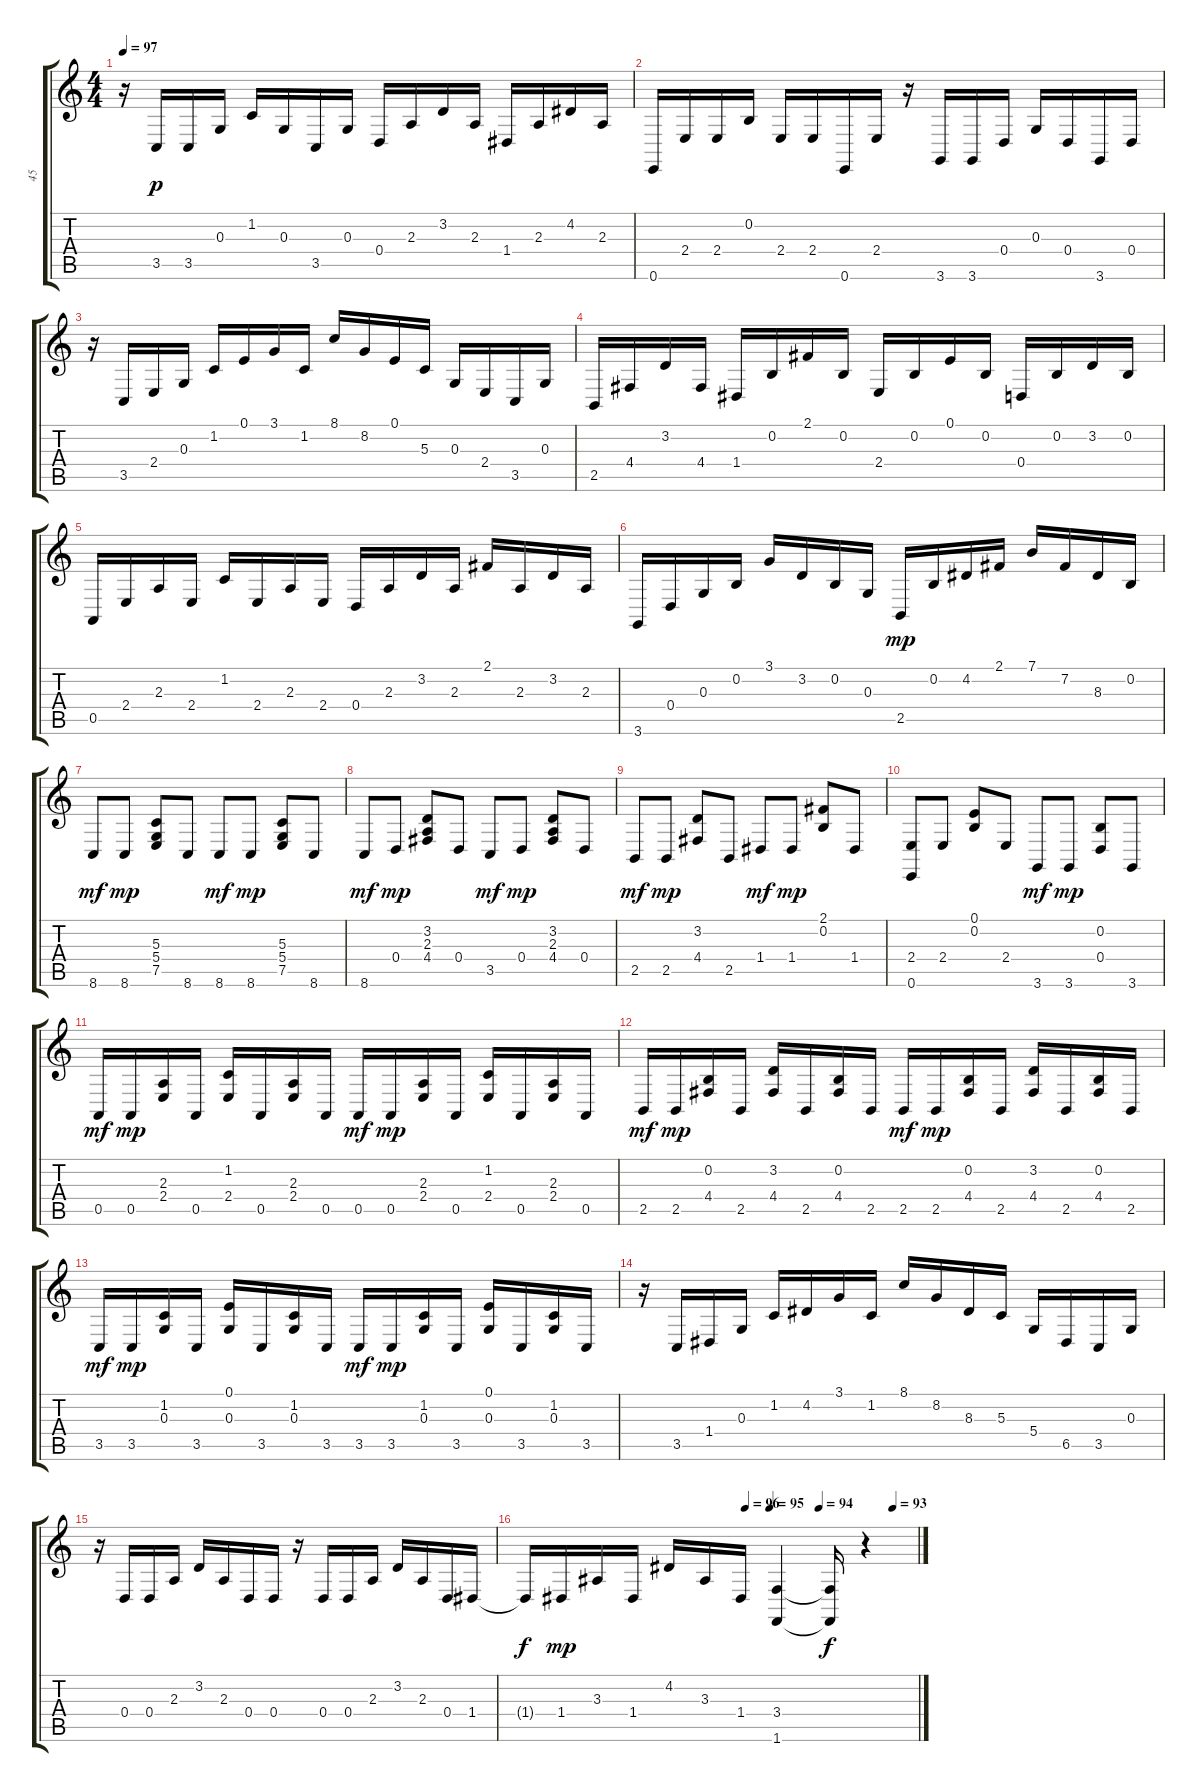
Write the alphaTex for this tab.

\track ("45" "45") {instrument acousticgrandpiano}
\staff {score tabs}
\tuning (E4 B3 G3 D3 A2 E2) {hide}
\ts (4 4)
\tempo 97
\clef g2
\ks c
r.16{dy p} 3.5.16 3.5.16 0.3.16 1.2.16 0.3.16 3.5.16 0.3.16 0.4.16 2.3.16 3.2.16 2.3.16 1.4.16 2.3.16 4.2.16 2.3.16 |
0.6.16 2.4.16 2.4.16 0.2.16 2.4.16 2.4.16 0.6.16 2.4.16 r.16 3.6.16 3.6.16 0.4.16 0.3.16 0.4.16 3.6.16 0.4.16 |
r.16 3.5.16 2.4.16 0.3.16 1.2.16 0.1.16 3.1.16 1.2.16 8.1.16 8.2.16 0.1.16 5.3.16 0.3.16 2.4.16 3.5.16 0.3.16 |
2.5.16 4.4.16 3.2.16 4.4.16 1.4.16 0.2.16 2.1.16 0.2.16 2.4.16 0.2.16 0.1.16 0.2.16 0.4.16 0.2.16 3.2.16 0.2.16 |
0.5.16 2.4.16 2.3.16 2.4.16 1.2.16 2.4.16 2.3.16 2.4.16 0.4.16 2.3.16 3.2.16 2.3.16 2.1.16 2.3.16 3.2.16 2.3.16 |
3.6.16 0.4.16 0.3.16 0.2.16 3.1.16 3.2.16 0.2.16 0.3.16 2.5.16{dy mp} 0.2.16 4.2.16 2.1.16 7.1.16 7.2.16 8.3.16 0.2.16 |
8.6.8{dy mf} 8.6.8{dy mp} (5.3 5.4 7.5).8 8.6.8 8.6.8{dy mf} 8.6.8{dy mp} (5.3 5.4 7.5).8 8.6.8 |
8.6.8{dy mf} 0.4.8{dy mp} (3.2 2.3 4.4).8 0.4.8 3.5.8{dy mf} 0.4.8{dy mp} (3.2 2.3 4.4).8 0.4.8 |
2.5.8{dy mf} 2.5.8{dy mp} (3.2 4.4).8 2.5.8 1.4.8{dy mf} 1.4.8{dy mp} (2.1 0.2).8 1.4.8 |
(2.4 0.6).8 2.4.8 (0.1 0.2).8 2.4.8 3.6.8{dy mf} 3.6.8{dy mp} (0.2 0.4).8 3.6.8 |
0.5.16{dy mf} 0.5.16{dy mp} (2.3 2.4).16 0.5.16 (1.2 2.4).16 0.5.16 (2.3 2.4).16 0.5.16 0.5.16{dy mf} 0.5.16{dy mp} (2.3 2.4).16 0.5.16 (1.2 2.4).16 0.5.16 (2.3 2.4).16 0.5.16 |
2.5.16{dy mf} 2.5.16{dy mp} (0.2 4.4).16 2.5.16 (3.2 4.4).16 2.5.16 (0.2 4.4).16 2.5.16 2.5.16{dy mf} 2.5.16{dy mp} (0.2 4.4).16 2.5.16 (3.2 4.4).16 2.5.16 (0.2 4.4).16 2.5.16 |
3.5.16{dy mf} 3.5.16{dy mp} (1.2 0.3).16 3.5.16 (0.1 0.3).16 3.5.16 (1.2 0.3).16 3.5.16 3.5.16{dy mf} 3.5.16{dy mp} (1.2 0.3).16 3.5.16 (0.1 0.3).16 3.5.16 (1.2 0.3).16 3.5.16 |
r.16 3.5.16 1.4.16 0.3.16 1.2.16 4.2.16 3.1.16 1.2.16 8.1.16 8.2.16 8.3.16 5.3.16 5.4.16 6.5.16 3.5.16 0.3.16 |
r.16 0.4.16 0.4.16 2.3.16 3.2.16 2.3.16 0.4.16 0.4.16 r.16 0.4.16 0.4.16 2.3.16 3.2.16 2.3.16 0.4.16 1.4.16 |
\tempo (96 0.5625)
\tempo (95 0.625)
\tempo (94 0.75)
\tempo (93 0.9375)
1.4{t}.16{dy f} 1.4.16{dy mp} 3.3.16 1.4.16 4.2.16 3.3.16 1.4.16 (3.4 1.6).4 (3.4{t} 1.6{t}).16{dy f} r.4
